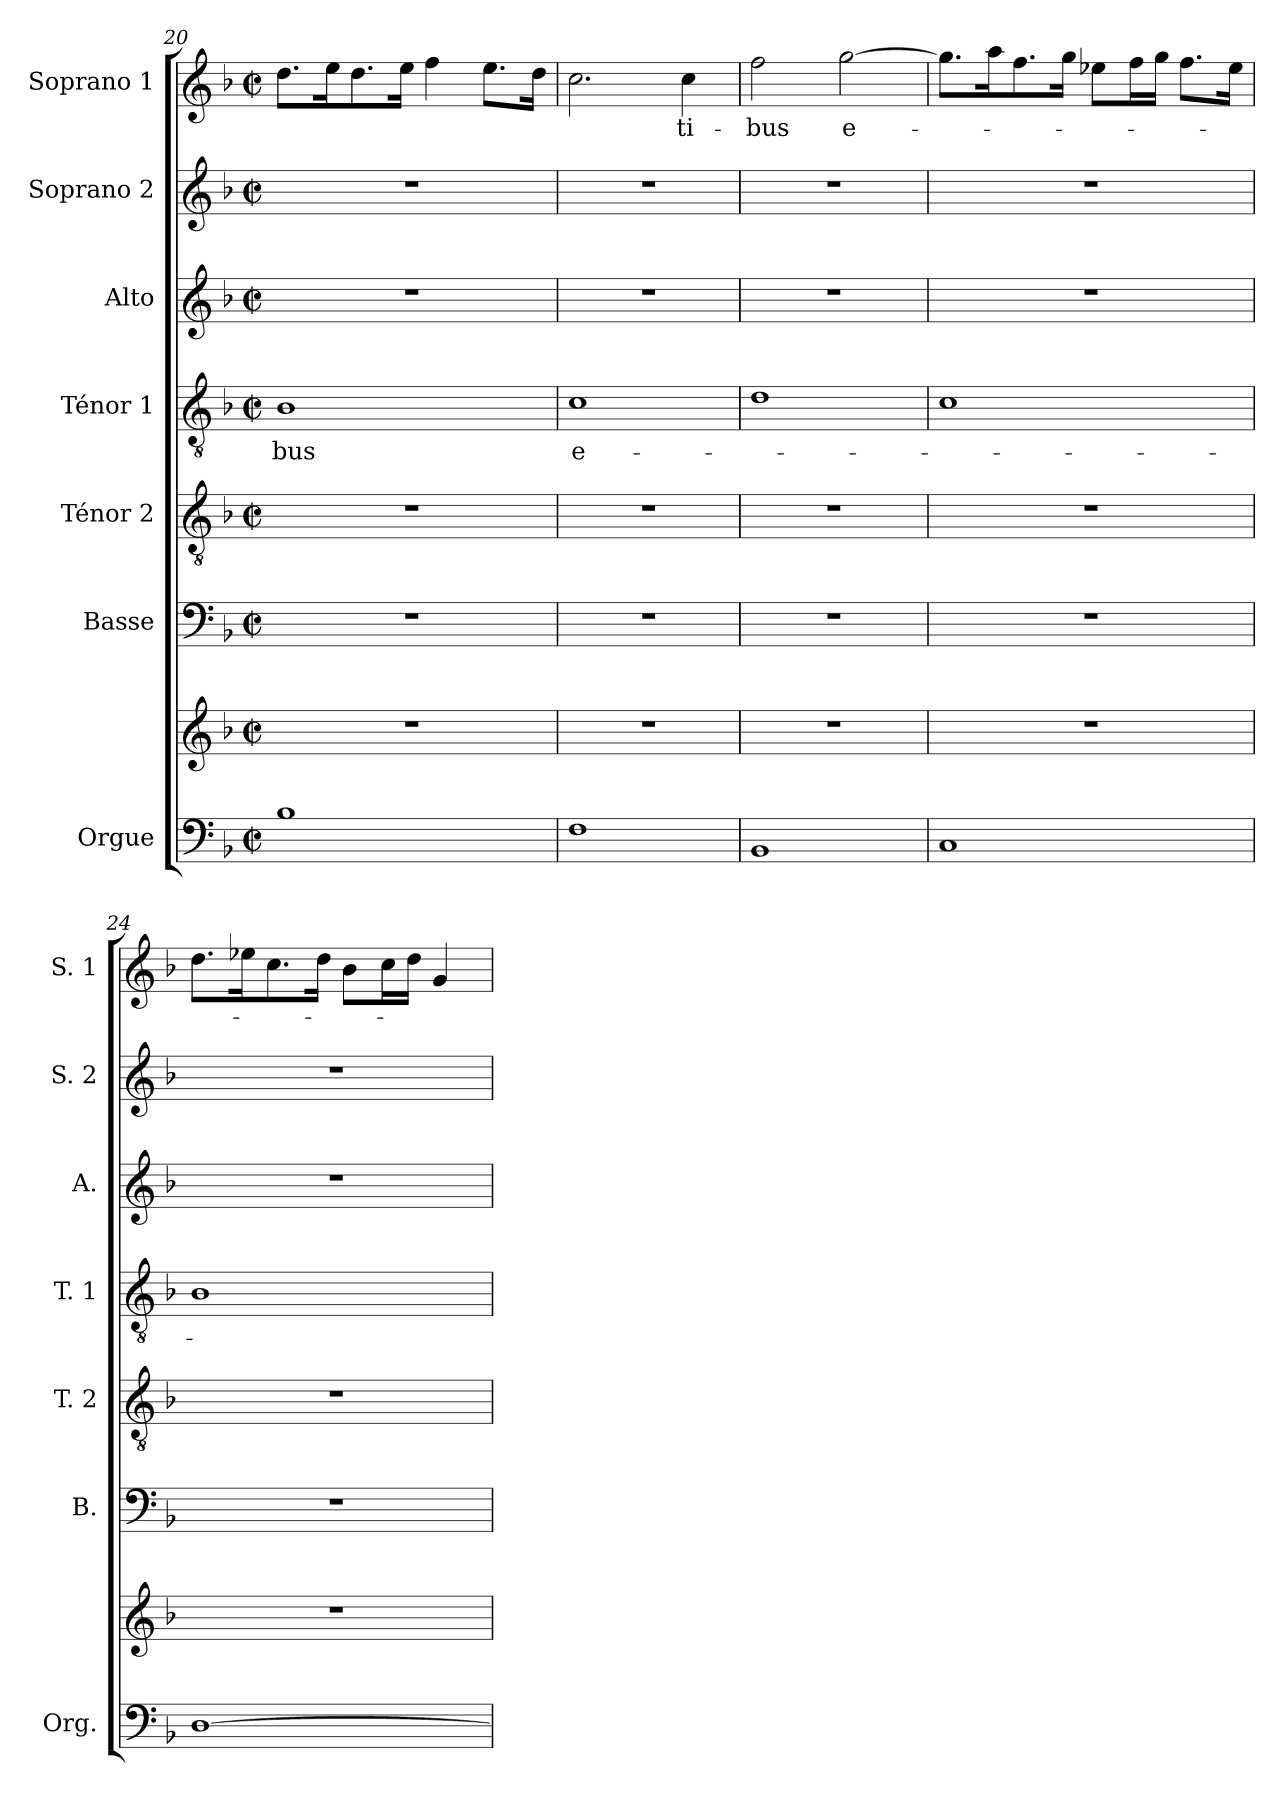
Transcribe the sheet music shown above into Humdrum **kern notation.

**kern	**kern	**kern	**kern	**kern	**text	**kern	**kern	**kern	**text
*part7	*part7	*part6	*part5	*part4	*part4	*part3	*part2	*part1	*part1
*staff8	*staff7	*staff6	*staff5	*staff4	*staff4	*staff3	*staff2	*staff1	*staff1
*I"Orgue	*	*I"Basse	*I"Ténor 2	*I"Ténor 1	*	*I"Alto	*I"Soprano 2	*I"Soprano 1	*
*I'Org.	*	*I'B.	*I'T. 2	*I'T. 1	*	*I'A.	*I'S. 2	*I'S. 1	*
!!LO:PB:g=z
*clefF4	*clefG2	*clefF4	*clefGv2	*clefGv2	*	*clefG2	*clefG2	*clefG2	*
*k[b-]	*k[b-]	*k[b-]	*k[b-]	*k[b-]	*	*k[b-]	*k[b-]	*k[b-]	*
*M2/2	*M2/2	*M2/2	*M2/2	*M2/2	*	*M2/2	*M2/2	*M2/2	*
*met(c|)	*met(c|)	*met(c|)	*met(c|)	*met(c|)	*	*met(c|)	*met(c|)	*met(c|)	*
=20	=20	=20	=20	=20	=20	=20	=20	=20	=20
!	!	!	!	!	!LO:LY:b	!	!	!	!
1B-	1r	1r	1r	1B-	-bus	1r	1r	8.dd\L	.
.	.	.	.	.	.	.	.	16ee\K	.
.	.	.	.	.	.	.	.	8.dd\	.
.	.	.	.	.	.	.	.	16ee\Jk	.
.	.	.	.	.	.	.	.	4ff\	.
.	.	.	.	.	.	.	.	8.ee\L	.
.	.	.	.	.	.	.	.	16dd\Jk	.
=21	=21	=21	=21	=21	=21	=21	=21	=21	=21
!	!	!	!	!	!LO:LY:b	!	!	!	!
1F	1r	1r	1r	1c	e-	1r	1r	2.cc\	.
!	!	!	!	!	!	!	!	!	!LO:LY:b
.	.	.	.	.	.	.	.	4cc\	-ti-
=22	=22	=22	=22	=22	=22	=22	=22	=22	=22
!	!	!	!	!	!	!	!	!	!LO:LY:b
1BB-	1r	1r	1r	1d	.	1r	1r	2ff\	-bus
!	!	!	!	!	!	!	!	!	!LO:LY:b
.	.	.	.	.	.	.	.	[>2gg\	e-
=23	=23	=23	=23	=23	=23	=23	=23	=23	=23
1C	1r	1r	1r	1c	.	1r	1r	8.gg\L]	.
.	.	.	.	.	.	.	.	16aa\K	.
.	.	.	.	.	.	.	.	8.ff\	.
.	.	.	.	.	.	.	.	16gg\Jk	.
.	.	.	.	.	.	.	.	8ee-X\L	.
.	.	.	.	.	.	.	.	16ff\L	.
.	.	.	.	.	.	.	.	16gg\JJ	.
.	.	.	.	.	.	.	.	8.ff\L	.
.	.	.	.	.	.	.	.	16ee-\Jk	.
=24	=24	=24	=24	=24	=24	=24	=24	=24	=24
[1D	1r	1r	1r	1B-	.	1r	1r	8.dd\L	.
.	.	.	.	.	.	.	.	16ee-X\K	.
.	.	.	.	.	.	.	.	8.cc\	.
.	.	.	.	.	.	.	.	16dd\Jk	.
.	.	.	.	.	.	.	.	8b-\L	.
.	.	.	.	.	.	.	.	16cc\L	.
.	.	.	.	.	.	.	.	16dd\JJ	.
.	.	.	.	.	.	.	.	4g/	.
=	=	=	=	=	=	=	=	=	=
*-	*-	*-	*-	*-	*-	*-	*-	*-	*-
